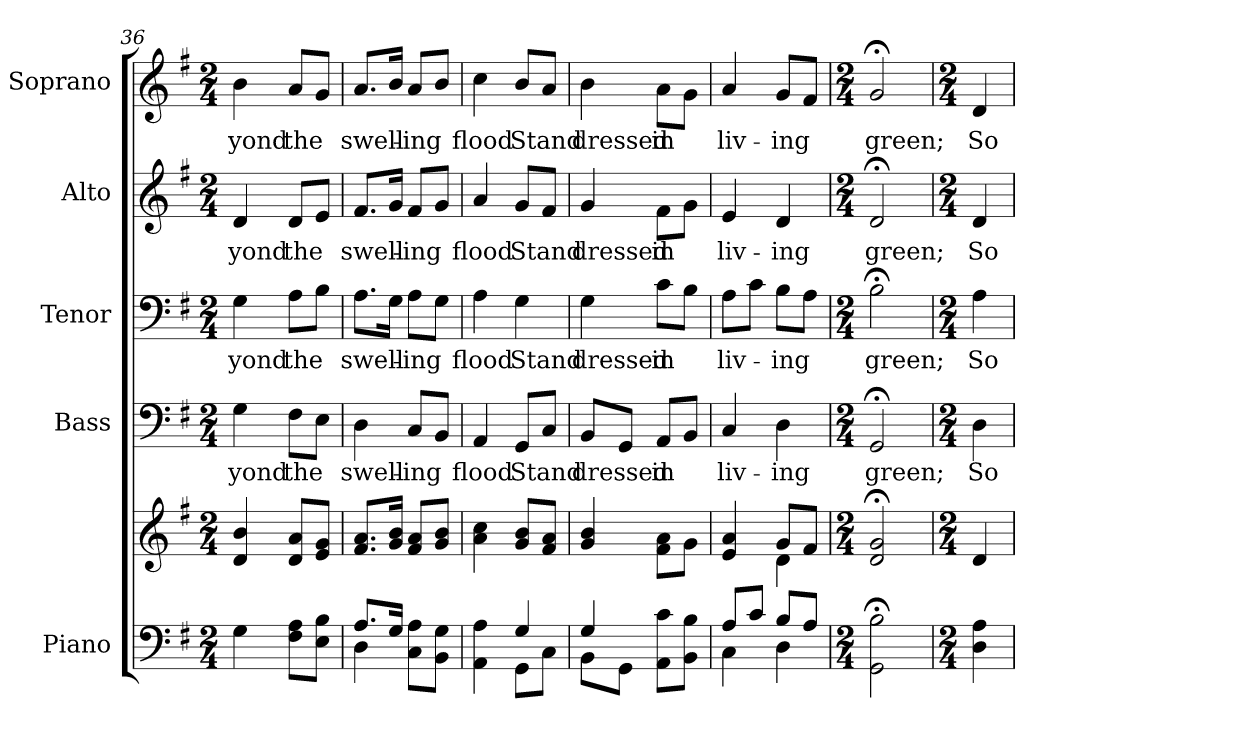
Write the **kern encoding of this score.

**kern	**kern	**kern	**text	**kern	**text	**kern	**text	**kern	**text
*part5	*part5	*part4	*part4	*part3	*part3	*part2	*part2	*part1	*part1
*staff6	*staff5	*staff4	*staff4	*staff3	*staff3	*staff2	*staff2	*staff1	*staff1
*I"Piano	*	*I"Bass	*	*I"Tenor	*	*I"Alto	*	*I"Soprano	*
*I'Pno.	*	*I'B.	*	*I'T.	*	*I'A.	*	*I'S.	*
*clefF4	*clefG2	*clefF4	*	*clefF4	*	*clefG2	*	*clefG2	*
*k[f#]	*k[f#]	*k[f#]	*	*k[f#]	*	*k[f#]	*	*k[f#]	*
*G:	*G:	*G:	*	*G:	*	*G:	*	*G:	*
*M2/4	*M2/4	*M2/4	*	*M2/4	*	*M2/4	*	*M2/4	*
=36	=36	=36	=36	=36	=36	=36	=36	=36	=36
!	!	!	!LO:LY:b:color=#000000	!	!	!	!	!	!
!	!	!	!	!	!LO:LY:b:color=#000000	!	!	!	!
!	!	!	!	!	!	!	!LO:LY:b:color=#000000	!	!
!	!	!	!	!	!	!	!	!	!LO:LY:b:color=#000000
4Gi\	4di/ 4bi	4Gi\	-yond	4Gi\	-yond	4di/	-yond	4bi\	-yond
!	!	!	!LO:LY:b:color=#000000	!	!	!	!	!	!
!	!	!	!	!	!LO:LY:b:color=#000000	!	!	!	!
!	!	!	!	!	!	!	!LO:LY:b:color=#000000	!	!
!	!	!	!	!	!	!	!	!	!LO:LY:b:color=#000000
8F#i\ 8AiL	8di/ 8aiL	8F#i\L	the	8Ai\L	the	8di/L	the	8ai/L	the
8Ei\ 8BiJ	8ei/ 8giJ	8Ei\J	.	8Bi\J	.	8ei/J	.	8gi/J	.
!!LO:PB:g=z
=37	=37	=37	=37	=37	=37	=37	=37	=37	=37
*^	*	*	*	*	*	*	*	*	*
!	!	!	!	!LO:LY:b:color=#000000	!	!	!	!	!	!
!	!	!	!	!	!	!LO:LY:b:color=#000000	!	!	!	!
!	!	!	!	!	!	!	!	!LO:LY:b:color=#000000	!	!
!	!	!	!	!	!	!	!	!	!	!LO:LY:b:color=#000000
8.Ai/L	4Di\	8.f#i/ 8.aiL	4Di\	swell-	8.Ai\L	swell-	8.f#i/L	swell-	8.ai/L	swell-
16Gi/Jk	.	16gi/ 16biJk	.	.	16Gi\Jk	.	16gi/Jk	.	16bi/Jk	.
!	!	!	!	!LO:LY:b:color=#000000	!	!	!	!	!	!
!	!	!	!	!	!	!LO:LY:b:color=#000000	!	!	!	!
!	!	!	!	!	!	!	!	!LO:LY:b:color=#000000	!	!
!	!	!	!	!	!	!	!	!	!	!LO:LY:b:color=#000000
8Ci\ 8AiL	4ryy	8f#i/ 8aiL	8Ci/L	-ing	8Ai\L	-ing	8f#i/L	-ing	8ai/L	-ing
8BBi\ 8GiJ	.	8gi/ 8biJ	8BBi/J	.	8Gi\J	.	8gi/J	.	8bi/J	.
=38	=38	=38	=38	=38	=38	=38	=38	=38	=38	=38
!	!	!	!	!LO:LY:b:color=#000000	!	!	!	!	!	!
!	!	!	!	!	!	!LO:LY:b:color=#000000	!	!	!	!
!	!	!	!	!	!	!	!	!LO:LY:b:color=#000000	!	!
!	!	!	!	!	!	!	!	!	!	!LO:LY:b:color=#000000
4AAi\ 4Ai	4ryy	4ai\ 4cci	4AAi/	flood	4Ai\	flood	4ai/	flood	4cci\	flood
!	!	!	!	!LO:LY:b:color=#000000	!	!	!	!	!	!
!	!	!	!	!	!	!LO:LY:b:color=#000000	!	!	!	!
!	!	!	!	!	!	!	!	!LO:LY:b:color=#000000	!	!
!	!	!	!	!	!	!	!	!	!	!LO:LY:b:color=#000000
4Gi/	8GGi\L	8gi/ 8biL	8GGi/L	Stand	4Gi\	Stand	8gi/L	Stand	8bi/L	Stand
.	8Ci\J	8f#i/ 8aiJ	8Ci/J	.	.	.	8f#i/J	.	8ai/J	.
=39	=39	=39	=39	=39	=39	=39	=39	=39	=39	=39
!	!	!	!	!LO:LY:b:color=#000000	!	!	!	!	!	!
!	!	!	!	!	!	!LO:LY:b:color=#000000	!	!	!	!
!	!	!	!	!	!	!	!	!LO:LY:b:color=#000000	!	!
!	!	!	!	!	!	!	!	!	!	!LO:LY:b:color=#000000
4Gi/	8BBi\L	4gi/ 4bi	8BBi/L	dressed	4Gi\	dressed	4gi/	dressed	4bi\	dressed
.	8GGi\J	.	8GGi/J	.	.	.	.	.	.	.
!	!	!	!	!LO:LY:b:color=#000000	!	!	!	!	!	!
!	!	!	!	!	!	!LO:LY:b:color=#000000	!	!	!	!
!	!	!	!	!	!	!	!	!LO:LY:b:color=#000000	!	!
!	!	!	!	!	!	!	!	!	!	!LO:LY:b:color=#000000
8AAi\ 8ciL	4ryy	8f#i\ 8aiL	8AAi/L	in	8ci\L	in	8f#i\L	in	8ai\L	in
8BBi\ 8BiJ	.	8gi\J	8BBi/J	.	8Bi\J	.	8gi\J	.	8gi\J	.
=40	=40	=40	=40	=40	=40	=40	=40	=40	=40	=40
*	*	*^	*	*	*	*	*	*	*	*
!	!	!	!	!	!LO:LY:b:color=#000000	!	!	!	!	!	!
!	!	!	!	!	!	!	!LO:LY:b:color=#000000	!	!	!	!
!	!	!	!	!	!	!	!	!	!LO:LY:b:color=#000000	!	!
!	!	!	!	!	!	!	!	!	!	!	!LO:LY:b:color=#000000
8Ai/L	4Ci\	4ei/ 4ai	4ryy	4Ci/	liv-	8Ai\L	liv-	4ei/	liv-	4ai/	liv-
8ci/J	.	.	.	.	.	8ci\J	.	.	.	.	.
!	!	!	!	!	!LO:LY:b:color=#000000	!	!	!	!	!	!
!	!	!	!	!	!	!	!LO:LY:b:color=#000000	!	!	!	!
!	!	!	!	!	!	!	!	!	!LO:LY:b:color=#000000	!	!
!	!	!	!	!	!	!	!	!	!	!	!LO:LY:b:color=#000000
8Bi/L	4Di\	8gi/L	4di\	4Di\	-ing	8Bi\L	-ing	4di/	-ing	8gi/L	-ing
8Ai/J	.	8f#i/J	.	.	.	8Ai\J	.	.	.	8f#i/J	.
*v	*v	*	*	*	*	*	*	*	*	*	*
*	*v	*v	*	*	*	*	*	*	*	*
!!LO:PB:g=z
=41	=41	=41	=41	=41	=41	=41	=41	=41	=41
*M2/4	*M2/4	*M2/4	*	*M2/4	*	*M2/4	*	*M2/4	*
!	!	!	!LO:LY:b:color=#000000	!	!	!	!	!	!
!	!	!	!	!	!LO:LY:b:color=#000000	!	!	!	!
!	!	!	!	!	!	!	!LO:LY:b:color=#000000	!	!
!	!	!	!	!	!	!	!	!	!LO:LY:b:color=#000000
2GGi\; 2Bi;	2di/; 2gi;	2GG;i/	green;	2B;i\	green;	2d;i/	green;	2g;i/	green;
=42	=42	=42	=42	=42	=42	=42	=42	=42	=42
*M2/4	*M2/4	*M2/4	*	*M2/4	*	*M2/4	*	*M2/4	*
!	!	!	!LO:LY:b:color=#000000	!	!	!	!	!	!
!	!	!	!	!	!LO:LY:b:color=#000000	!	!	!	!
!	!	!	!	!	!	!	!LO:LY:b:color=#000000	!	!
!	!	!	!	!	!	!	!	!	!LO:LY:b:color=#000000
4Di\ 4Ai	4di/	4Di\	So	4Ai\	So	4di/	So	4di/	So
=	=	=	=	=	=	=	=	=	=
*-	*-	*-	*-	*-	*-	*-	*-	*-	*-
